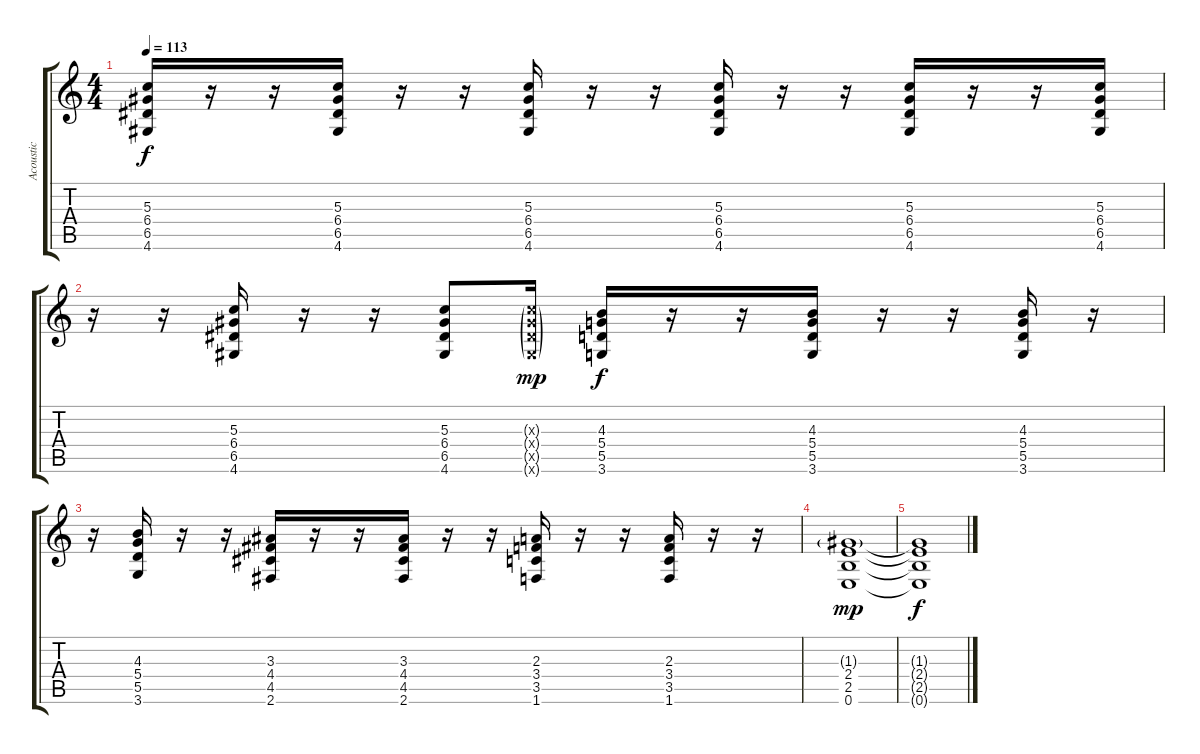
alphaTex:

\track ("Acoustic" "Acoustic") {instrument acousticguitarsteel}
\staff {score tabs}
\tuning (E4 B3 G3 D3 A2 E2) {hide}
\ts (4 4)
\tempo 113
\clef g2
\ks c
(5.3 6.4 6.5 4.6).16{dy f} r.16 r.16 (5.3 6.4 6.5 4.6).16 r.16 r.16 (5.3 6.4 6.5 4.6).16 r.16 r.16 (5.3 6.4 6.5 4.6).16 r.16 r.16 (5.3 6.4 6.5 4.6).16 r.16 r.16 (5.3 6.4 6.5 4.6).16 |
r.16 r.16 (5.3 6.4 6.5 4.6).16 r.16 r.16 (5.3 6.4 6.5 4.6).8 (5.3{g x} 6.4{g x} 6.5{g x} 4.6{g x}).16{dy mp} (4.3 5.4 5.5 3.6).16{dy f} r.16 r.16 (4.3 5.4 5.5 3.6).16 r.16 r.16 (4.3 5.4 5.5 3.6).16 r.16 |
r.16 (4.3 5.4 5.5 3.6).16 r.16 r.16 (3.3 4.4 4.5 2.6).16 r.16 r.16 (3.3 4.4 4.5 2.6).16 r.16 r.16 (2.3 3.4 3.5 1.6).16 r.16 r.16 (2.3 3.4 3.5 1.6).16 r.16 r.16 |
(1.3{g} 2.4 2.5 0.6).1{dy mp} |
(1.3{t} 2.4{t} 2.5{t} 0.6{t}).1{dy f}
